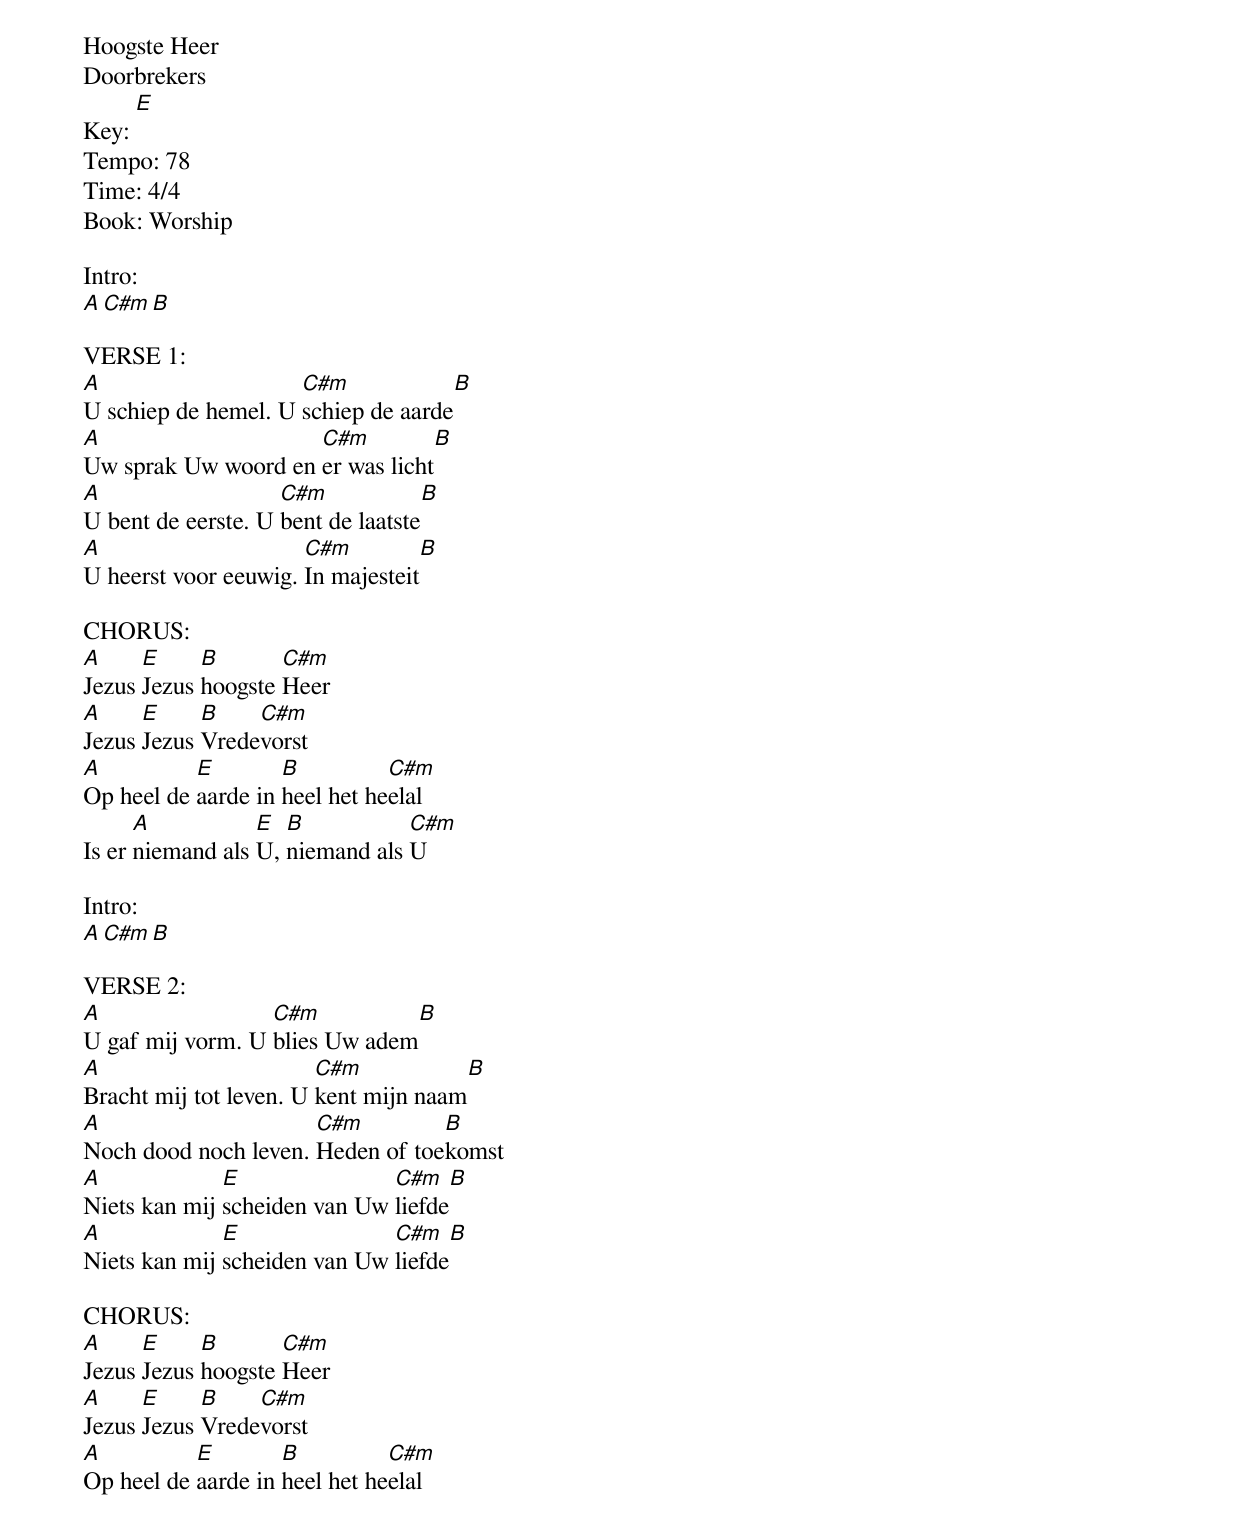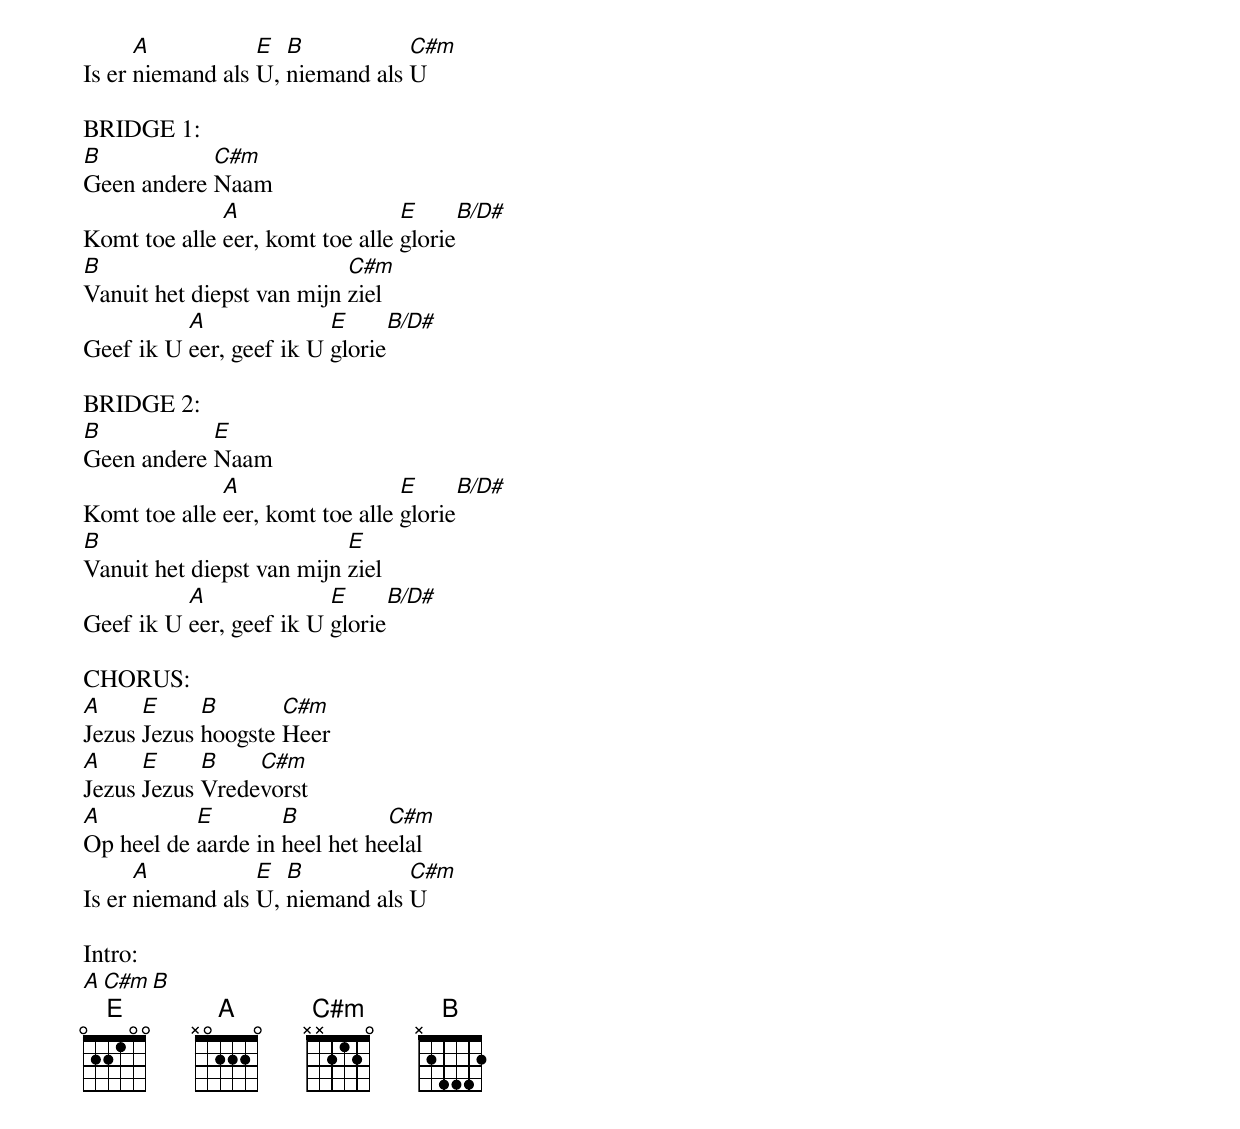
Hoogste Heer
Doorbrekers
Key: [E]
Tempo: 78
Time: 4/4
Book: Worship

Intro:
[A][C#m][B]

VERSE 1:
[A]U schiep de hemel. U [C#m]schiep de aarde[B]
[A]Uw sprak Uw woord en [C#m]er was licht[B]
[A]U bent de eerste. U [C#m]bent de laatste[B]
[A]U heerst voor eeuwig. [C#m]In majesteit[B]

CHORUS:
[A]Jezus [E]Jezus [B]hoogste [C#m]Heer
[A]Jezus [E]Jezus [B]Vrede[C#m]vorst
[A]Op heel de [E]aarde in [B]heel het he[C#m]elal
Is er [A]niemand als [E]U, [B]niemand als [C#m]U

Intro:
[A][C#m][B]

VERSE 2:
[A]U gaf mij vorm. U [C#m]blies Uw adem[B]
[A]Bracht mij tot leven. U [C#m]kent mijn naam[B]
[A]Noch dood noch leven. [C#m]Heden of toe[B]komst
[A]Niets kan mij [E]scheiden van Uw [C#m]liefde[B]
[A]Niets kan mij [E]scheiden van Uw [C#m]liefde[B]

CHORUS:
[A]Jezus [E]Jezus [B]hoogste [C#m]Heer
[A]Jezus [E]Jezus [B]Vrede[C#m]vorst
[A]Op heel de [E]aarde in [B]heel het he[C#m]elal
Is er [A]niemand als [E]U, [B]niemand als [C#m]U

BRIDGE 1:
[B]Geen andere [C#m]Naam
Komt toe alle [A]eer, komt toe alle [E]glorie[B/D#]
[B]Vanuit het diepst van mijn [C#m]ziel
Geef ik U [A]eer, geef ik U [E]glorie[B/D#]

BRIDGE 2:
[B]Geen andere [E]Naam
Komt toe alle [A]eer, komt toe alle [E]glorie[B/D#]
[B]Vanuit het diepst van mijn [E]ziel
Geef ik U [A]eer, geef ik U [E]glorie[B/D#]

CHORUS:
[A]Jezus [E]Jezus [B]hoogste [C#m]Heer
[A]Jezus [E]Jezus [B]Vrede[C#m]vorst
[A]Op heel de [E]aarde in [B]heel het he[C#m]elal
Is er [A]niemand als [E]U, [B]niemand als [C#m]U

Intro:
[A][C#m][B]
